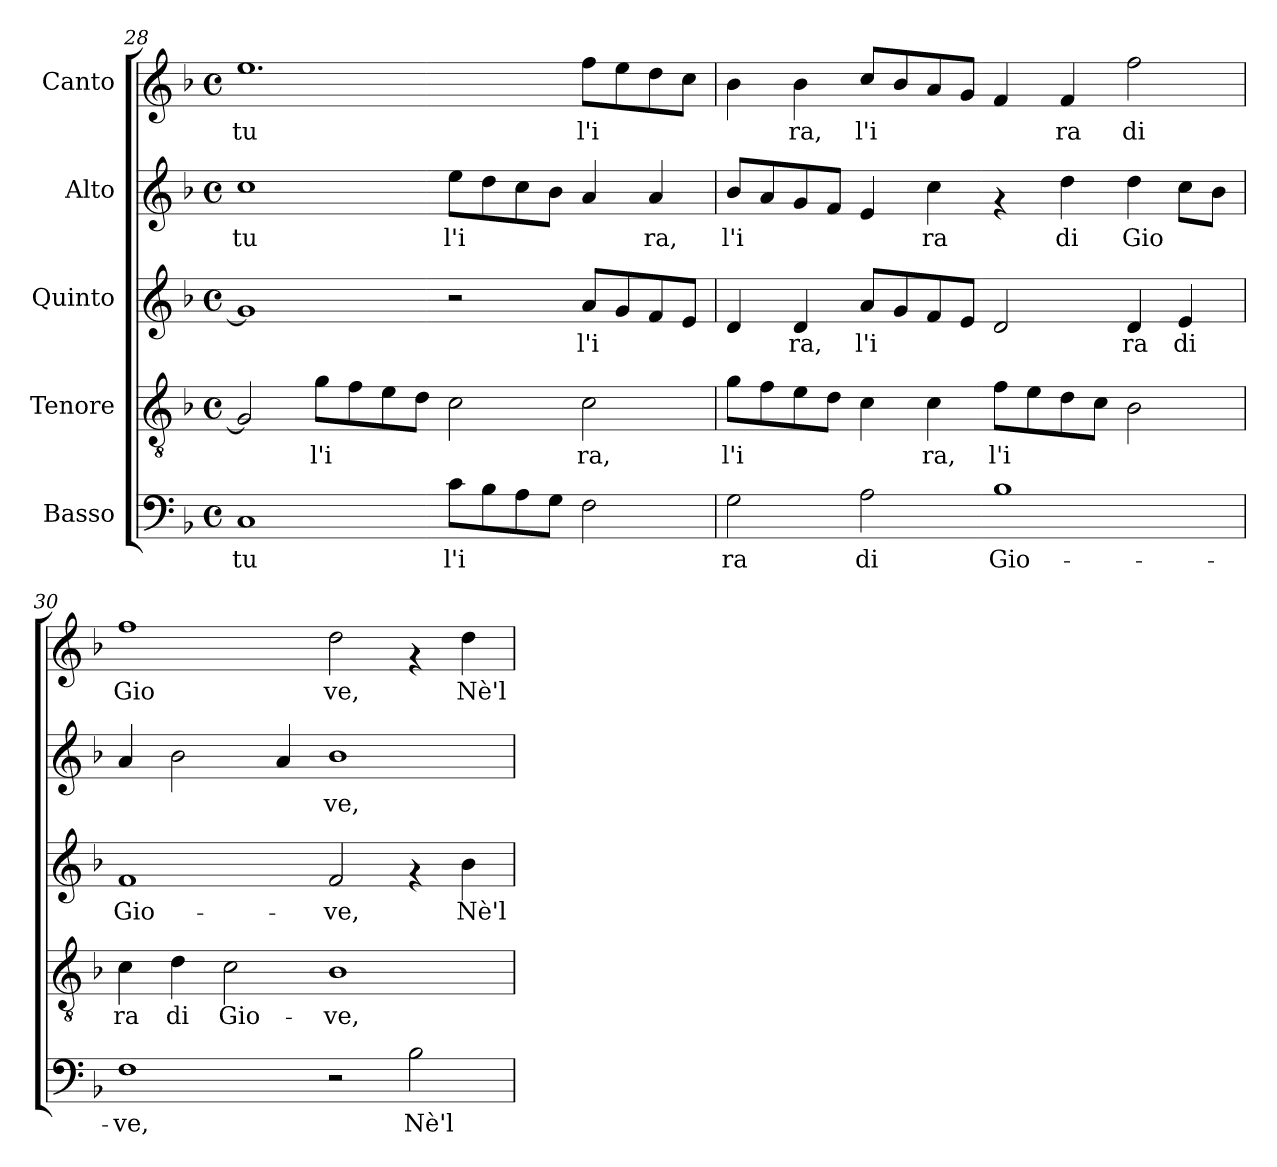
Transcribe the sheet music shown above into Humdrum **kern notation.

**kern	**text	**kern	**text	**kern	**text	**kern	**text	**kern	**text
*part5	*part5	*part4	*part4	*part3	*part3	*part2	*part2	*part1	*part1
*staff5	*staff5	*staff4	*staff4	*staff3	*staff3	*staff2	*staff2	*staff1	*staff1
*I"Basso	*	*I"Tenore	*	*I"Quinto	*	*I"Alto	*	*I"Canto	*
*clefF4	*	*clefGv2	*	*clefG2	*	*clefG2	*	*clefG2	*
*k[b-]	*	*k[b-]	*	*k[b-]	*	*k[b-]	*	*k[b-]	*
*F:	*	*F:	*	*F:	*	*F:	*	*F:	*
*M4/4	*	*M4/4	*	*M4/4	*	*M4/4	*	*M4/4	*
*met(c)	*	*met(c)	*	*met(c)	*	*met(c)	*	*met(c)	*
=28	=28	=28	=28	=28	=28	=28	=28	=28	=28
!	!LO:LY:b:cj	!	!LO:LY:b:cj	!	!LO:LY:b:cj	!	!LO:LY:b:cj	!	!LO:LY:b:cj
1C	tu	2G/]	.	1g]	.	1cc	tu	1.ee	tu
!	!	!	!LO:LY:b:cj	!	!	!	!	!	!
.	.	8g\L	l'i-	.	.	.	.	.	.
!	!	!	!LO:LY:b:cj	!	!	!	!	!	!
.	.	8f\	--	.	.	.	.	.	.
!	!	!	!LO:LY:b:cj	!	!	!	!	!	!
.	.	8e\	--	.	.	.	.	.	.
!	!	!	!LO:LY:b:cj	!	!	!	!	!	!
.	.	8d\J	--	.	.	.	.	.	.
!	!LO:LY:b:cj	!	!LO:LY:b:cj	!	!	!	!LO:LY:b:cj	!	!
8c\L	l'i	2c\	--	2r	.	8ee\L	l'i	.	.
!	!LO:LY:b:cj	!	!	!	!	!	!LO:LY:b:cj	!	!
8B-\	.	.	.	.	.	8dd\	.	.	.
!	!LO:LY:b:cj	!	!	!	!	!	!LO:LY:b:cj	!	!
8A\	.	.	.	.	.	8cc\	.	.	.
!	!LO:LY:b:cj	!	!	!	!	!	!LO:LY:b:cj	!	!
8G\J	.	.	.	.	.	8b-\J	.	.	.
!	!LO:LY:b:cj	!	!LO:LY:b:cj	!	!LO:LY:b:cj	!	!LO:LY:b:cj	!	!LO:LY:b:cj
2F\	.	2c\	-ra,	8a/L	l'i	4a/	.	8ff\L	l'i
!	!	!	!	!	!LO:LY:b:cj	!	!	!	!LO:LY:b:cj
.	.	.	.	8g/	.	.	.	8ee\	.
!	!	!	!	!	!LO:LY:b:cj	!	!LO:LY:b:cj	!	!LO:LY:b:cj
.	.	.	.	8f/	.	4a/	ra,	8dd\	.
!	!	!	!	!	!LO:LY:b:cj	!	!	!	!LO:LY:b:cj
.	.	.	.	8e/J	.	.	.	8cc\J	.
!!LO:PB:g=z
=29	=29	=29	=29	=29	=29	=29	=29	=29	=29
!	!LO:LY:b:cj	!	!LO:LY:b:cj	!	!LO:LY:b:cj	!	!LO:LY:b:cj	!	!LO:LY:b:cj
2G\	ra	8g\L	l'i-	4d/	.	8b-/L	l'i	4b-\	.
!	!	!	!LO:LY:b:cj	!	!	!	!LO:LY:b:cj	!	!
.	.	8f\	--	.	.	8a/	.	.	.
!	!	!	!LO:LY:b:cj	!	!LO:LY:b:cj	!	!LO:LY:b:cj	!	!LO:LY:b:cj
.	.	8e\	--	4d/	ra,	8g/	.	4b-\	ra,
!	!	!	!LO:LY:b:cj	!	!	!	!LO:LY:b:cj	!	!
.	.	8d\J	--	.	.	8f/J	.	.	.
!	!LO:LY:b:cj	!	!LO:LY:b:cj	!	!LO:LY:b:cj	!	!LO:LY:b:cj	!	!LO:LY:b:cj
2A\	di	4c\	--	8a/L	l'i-	4e/	.	8cc/L	l'i
!	!	!	!	!	!LO:LY:b:cj	!	!	!	!LO:LY:b:cj
.	.	.	.	8g/	--	.	.	8b-/	.
!	!	!	!LO:LY:b:cj	!	!LO:LY:b:cj	!	!LO:LY:b:cj	!	!LO:LY:b:cj
.	.	4c\	-ra,	8f/	--	4cc\	ra	8a/	.
!	!	!	!	!	!LO:LY:b:cj	!	!	!	!LO:LY:b:cj
.	.	.	.	8e/J	--	.	.	8g/J	.
!	!LO:LY:b:cj	!	!LO:LY:b:cj	!	!LO:LY:b:cj	!	!	!	!LO:LY:b:cj
1B-	Gio-	8f\L	l'i-	2d/	--	4rf	.	4f/	.
!	!	!	!LO:LY:b:cj	!	!	!	!	!	!
.	.	8e\	--	.	.	.	.	.	.
!	!	!	!LO:LY:b:cj	!	!	!	!LO:LY:b:cj	!	!LO:LY:b:cj
.	.	8d\	--	.	.	4dd\	di	4f/	ra
!	!	!	!LO:LY:b:cj	!	!	!	!	!	!
.	.	8c\J	--	.	.	.	.	.	.
!	!	!	!LO:LY:b:cj	!	!LO:LY:b:cj	!	!LO:LY:b:cj	!	!LO:LY:b:cj
.	.	2B-\	--	4d/	-ra	4dd\	Gio	2ff\	di
!	!	!	!	!	!LO:LY:b:cj	!	!LO:LY:b:cj	!	!
.	.	.	.	4e/	di	8cc\L	.	.	.
!	!	!	!	!	!	!	!LO:LY:b:cj	!	!
.	.	.	.	.	.	8b-\J	.	.	.
=30	=30	=30	=30	=30	=30	=30	=30	=30	=30
!	!LO:LY:b:cj	!	!LO:LY:b:cj	!	!LO:LY:b:cj	!	!LO:LY:b:cj	!	!LO:LY:b:cj
1F	-ve,	4c\	-ra	1f	Gio-	4a/	.	1ff	Gio
!	!	!	!LO:LY:b:cj	!	!	!	!LO:LY:b:cj	!	!
.	.	4d\	di	.	.	2b-\	.	.	.
!	!	!	!LO:LY:b:cj	!	!	!	!	!	!
.	.	2c\	Gio-	.	.	.	.	.	.
!	!	!	!	!	!	!	!LO:LY:b:cj	!	!
.	.	.	.	.	.	4a/	.	.	.
!	!	!	!LO:LY:b:cj	!	!LO:LY:b:cj	!	!LO:LY:b:cj	!	!LO:LY:b:cj
2r	.	1B-	-ve,	2f/	-ve,	1b-	ve,	2dd\	ve,
!	!LO:LY:b:cj	!	!	!	!	!	!	!	!
2B-\	Nè'l	.	.	4rf	.	.	.	4rf	.
!	!	!	!	!	!LO:LY:b:cj	!	!	!	!LO:LY:b:cj
.	.	.	.	4b-\	Nè'l	.	.	4dd\	Nè'l
=	=	=	=	=	=	=	=	=	=
*-	*-	*-	*-	*-	*-	*-	*-	*-	*-
